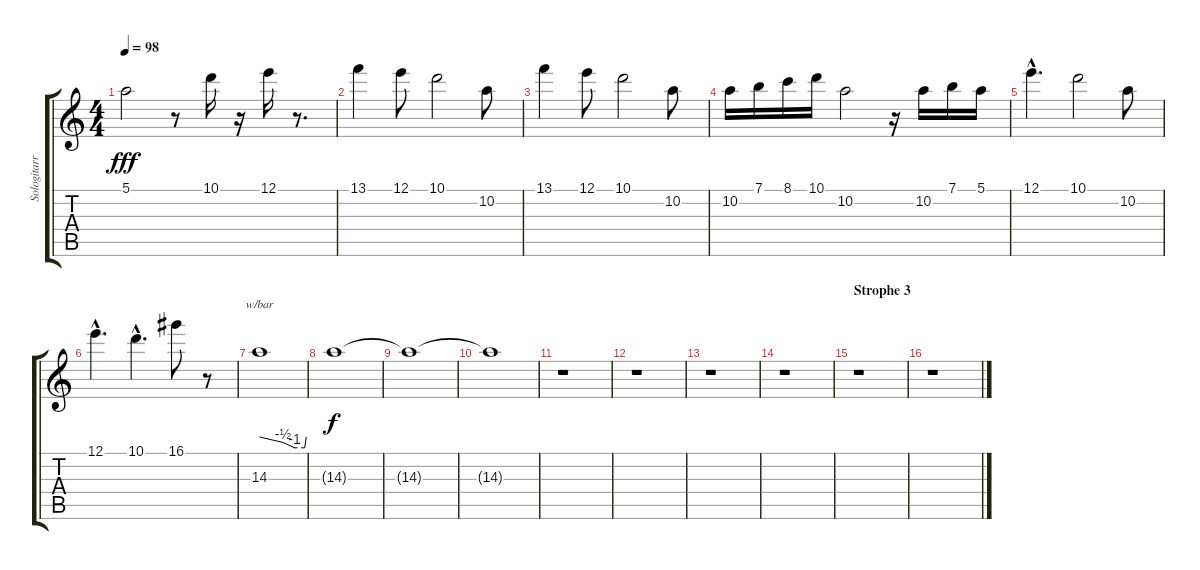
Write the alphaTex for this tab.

\track ("Sologitarre" "Sologitarr") {instrument overdrivenguitar}
\staff {score tabs}
\tuning (E4 B3 G3 D3 A2 E2) {hide}
\ts (4 4)
\tempo 98
\clef g2
\ks c
5.1.2{dy fff} r.8 10.1.16 r.16 12.1.16 r.8{d} |
13.1.4 12.1.8 10.1.2 10.2.8 |
13.1.4 12.1.8 10.1.2 10.2.8 |
10.2.16 7.1.16 8.1.16 10.1.16 10.2.2 r.16 10.2.16 7.1.16 5.1.16 |
12.1{hac}.4{d} 10.1.2 10.2.8 |
12.1{hac}.4{d} 10.1{hac}.4{d} 16.1.8 r.8 |
14.3.1{tbe (custom default 0 0 30 -2 45 -4 58 -4 60 0)} |
14.3{t}.1{dy f volume 12} |
14.3{t}.1{volume 10} |
14.3{t}.1{volume 0} |
r.1 |
r.1 |
r.1 |
r.1 |
\section ("" "Strophe 3")
r.1 |
r.1
